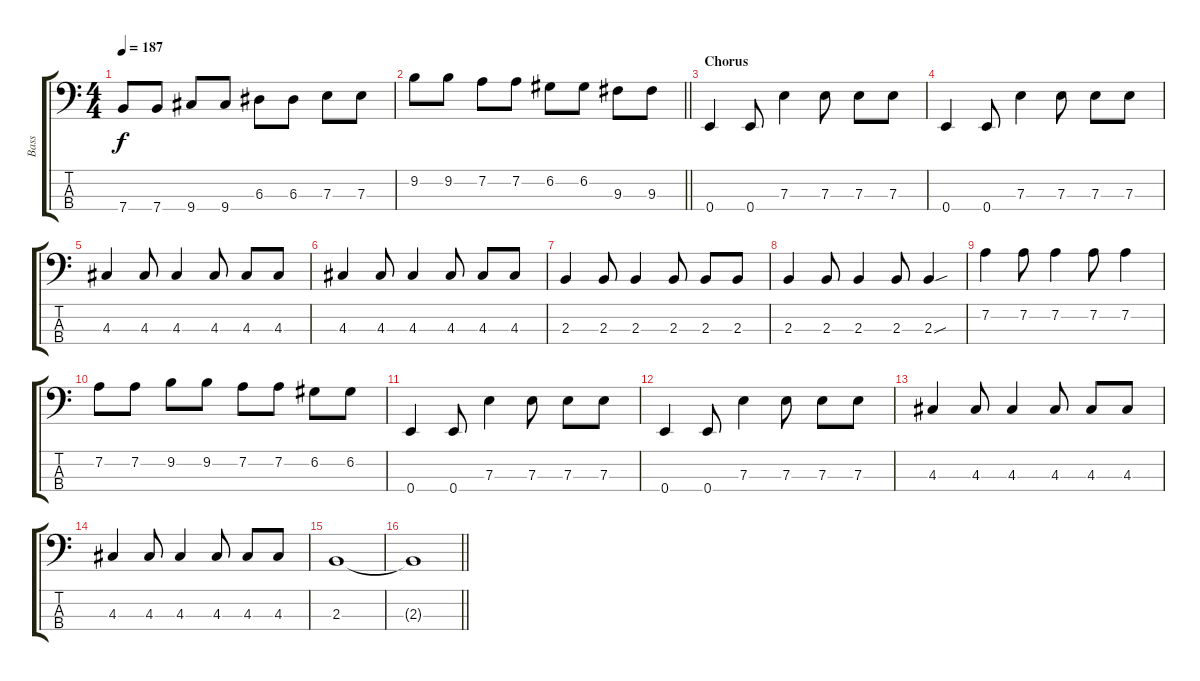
\track ("Bass" "Bass") {instrument electricbasspick}
\staff {score tabs}
\tuning (G2 D2 A1 E1) {hide}
\ts (4 4)
\tempo 187
\clef f4
\ks c
7.4.8{dy f} 7.4.8 9.4.8 9.4.8 6.3.8 6.3.8 7.3.8 7.3.8 |
\barLineRight lightlight
9.2.8 9.2.8 7.2.8 7.2.8 6.2.8 6.2.8 9.3.8 9.3.8 |
\section ("" "Chorus")
0.4.4 0.4.8 7.3.4 7.3.8 7.3.8 7.3.8 |
0.4.4 0.4.8 7.3.4 7.3.8 7.3.8 7.3.8 |
4.3.4 4.3.8 4.3.4 4.3.8 4.3.8 4.3.8 |
4.3.4 4.3.8 4.3.4 4.3.8 4.3.8 4.3.8 |
2.3.4 2.3.8 2.3.4 2.3.8 2.3.8 2.3.8 |
2.3.4 2.3.8 2.3.4 2.3.8 2.3{sou}.4 |
7.2.4 7.2.8 7.2.4 7.2.8 7.2.4 |
7.2.8 7.2.8 9.2.8 9.2.8 7.2.8 7.2.8 6.2.8 6.2.8 |
0.4.4 0.4.8 7.3.4 7.3.8 7.3.8 7.3.8 |
0.4.4 0.4.8 7.3.4 7.3.8 7.3.8 7.3.8 |
4.3.4 4.3.8 4.3.4 4.3.8 4.3.8 4.3.8 |
4.3.4 4.3.8 4.3.4 4.3.8 4.3.8 4.3.8 |
2.3.1 |
\barLineRight lightlight
2.3{t}.1
